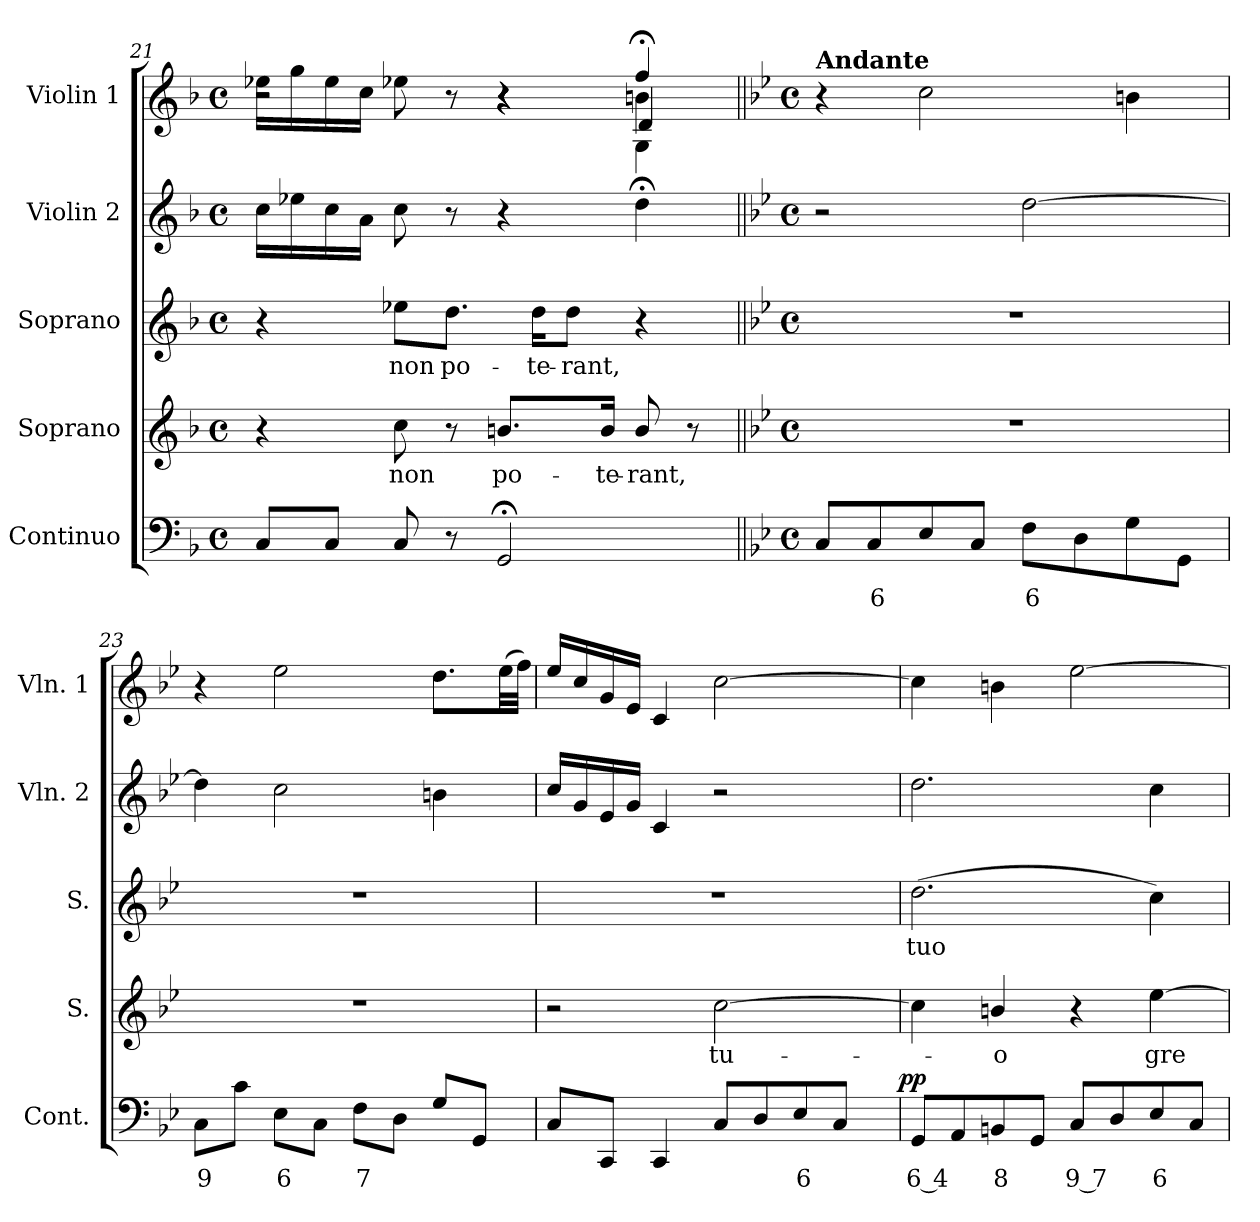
**kern	**text	**dynam	**kern	**text	**kern	**text	**kern	**text	**kern
*part5	*part5	*part5	*part4	*part4	*part3	*part3	*part2	*part2	*part1
*staff5	*staff5	*staff5	*staff4	*staff4	*staff3	*staff3	*staff2	*staff2	*staff1
*I"Continuo	*	*	*I"Soprano	*	*I"Soprano	*	*I"Violin 2	*	*I"Violin 1
*I'Cont.	*	*	*I'S.	*	*I'S.	*	*I'Vln. 2	*	*I'Vln. 1
*clefF4	*	*	*clefG2	*	*clefG2	*	*clefG2	*	*clefG2
*k[b-]	*	*	*k[b-]	*	*k[b-]	*	*k[b-]	*	*k[b-]
*F:	*	*	*F:	*	*F:	*	*F:	*	*F:
*M4/4	*	*	*M4/4	*	*M4/4	*	*M4/4	*	*M4/4
*met(c)	*	*	*met(c)	*	*met(c)	*	*met(c)	*	*met(c)
=21	=21	=21	=21	=21	=21	=21	=21	=21	=21
*	*	*	*	*	*	*	*	*	*^
*	*	*	*	*	*	*	*	*	*	*^
*	*	*	*	*	*	*	*	*	*	*	*^
8Ci/L	.	.	4r	.	4r	.	16cci\LL	.	16ee-Xi\LL	2r	2r	2ryy
.	.	.	.	.	.	.	16ee-Xi\	.	16ggi\	.	.	.
8Ci/J	.	.	.	.	.	.	16cci\	.	16ee-i\	.	.	.
.	.	.	.	.	.	.	16ai\JJ	.	16cci\JJ	.	.	.
!	!	!	!	!LO:LY:b:color=#000000	!	!	!	!	!	!	!	!
!	!	!	!	!	!	!LO:LY:b:color=#000000	!	!	!	!	!	!
8Ci/	.	.	8cci\	non	8ee-Xi\L	non	8cci\	.	8ee-Xi\	.	.	.
!	!	!	!	!	!	!LO:LY:b:color=#000000	!	!	!	!	!	!
8r	.	.	8r	.	8.ddi\J	po-	8r	.	8r	.	.	.
!	!	!	!	!LO:LY:b:color=#000000	!	!	!	!	!	!	!	!
2GG;i/	.	.	8.bni/L	po-	.	.	4r	.	4r	4r	4r	4ryy
!	!	!	!	!	!	!LO:LY:b:color=#000000	!	!	!	!	!	!
.	.	.	.	.	16ddi\KL	-te-	.	.	.	.	.	.
!	!	!	!	!	!	!LO:LY:b:color=#000000	!	!	!	!	!	!
.	.	.	.	.	8ddi\J	-rant,	.	.	.	.	.	.
!	!	!	!	!LO:LY:b:color=#000000	!	!	!	!	!	!	!	!
.	.	.	16bi/Jk	-te-	.	.	.	.	.	.	.	.
!	!	!	!	!LO:LY:b:color=#000000	!	!	!	!	!	!	!	!
.	.	.	8bi/	-rant,	4r	.	4dd;i\	.	4ff;i/	4bni\	4di/	4Gi\
.	.	.	8r	.	.	.	.	.	.	.	.	.
*	*	*	*	*	*	*	*	*	*v	*v	*v	*v
!!LO:PB:g=z
=22||	=22||	=22||	=22||	=22||	=22||	=22||	=22||	=22||	=22||
*k[b-e-]	*	*	*k[b-e-]	*	*k[b-e-]	*	*k[b-e-]	*	*k[b-e-]
*B-:	*	*	*B-:	*	*B-:	*	*B-:	*	*B-:
*M4/4	*	*	*M4/4	*	*M4/4	*	*M4/4	*	*M4/4
*met(c)	*	*	*met(c)	*	*met(c)	*	*met(c)	*	*met(c)
*	*	*	*	*	*	*	*	*	*MM80
!	!	!	!	!	!	!	!	!	!LO:TX:a:B:t=Andante
8Ci/L	.	.	1r	.	1r	.	2r	.	4r
!	!LO:LY:b:color=#000000	!	!	!	!	!	!	!	!
8Ci/	6	.	.	.	.	.	.	.	.
8E-i/	.	.	.	.	.	.	.	.	2cci\
8Ci/J	.	.	.	.	.	.	.	.	.
!	!LO:LY:b:color=#000000	!	!	!	!	!	!	!	!
8Fi\L	6	.	.	.	.	.	[2ddi\	.	.
8Di\	.	.	.	.	.	.	.	.	.
8Gi\	.	.	.	.	.	.	.	.	4bni\
8GGi\J	.	.	.	.	.	.	.	.	.
=23	=23	=23	=23	=23	=23	=23	=23	=23	=23
!	!LO:LY:b:color=#000000	!	!	!	!	!	!	!	!
8Ci\L	9	.	1r	.	1r	.	4ddi\]	.	4r
8ci\J	.	.	.	.	.	.	.	.	.
!	!LO:LY:b:color=#000000	!	!	!	!	!	!	!	!
8E-i\L	6	.	.	.	.	.	2cci\	.	2ee-i\
8Ci\J	.	.	.	.	.	.	.	.	.
!	!LO:LY:b:color=#000000	!	!	!	!	!	!	!	!
8Fi\L	7	.	.	.	.	.	.	.	.
8Di\J	.	.	.	.	.	.	.	.	.
8Gi/L	.	.	.	.	.	.	4bni\	.	8.ddi\L
8GGi/J	.	.	.	.	.	.	.	.	.
.	.	.	.	.	.	.	.	.	(32ee-i\LL
.	.	.	.	.	.	.	.	.	32ffi\JJJ)
=24	=24	=24	=24	=24	=24	=24	=24	=24	=24
*^	*	*	*	*	*	*	*	*	*
8Ci/L	2ryy	.	.	2r	.	1r	.	16cci/LL	.	16ee-i/LL
.	.	.	.	.	.	.	.	16gi/	.	16cci/
8CCi/J	.	.	.	.	.	.	.	16e-i/	.	16gi/
.	.	.	.	.	.	.	.	16gi/JJ	.	16e-i/JJ
4CCi/	.	.	.	.	.	.	.	4ci/	.	4ci/
!	!	!	!	!	!LO:LY:b:color=#000000	!	!	!	!	!
!	!	!	!	!	!	!	!	!	!LO:LY:b:color=#000000	!
8Ci/L	4ryy	.	.	[2cci\	tu-	.	.	2r	p	[2cci\
8Di/	.	.	.	.	.	.	.	.	.	.
!	!	!LO:LY:b:color=#000000	!	!	!	!	!	!	!	!
8E-i/	8ryy	6	.	.	.	.	.	.	.	.
8Ci/J	16ryy	.	.	.	.	.	.	.	.	.
.	32ryy	.	.	.	.	.	.	.	.	.
.	64ryy	.	.	.	.	.	.	.	.	.
.	128...ryy	.	.	.	.	.	.	.	.	.
.	1024ryy	.	pp	.	.	.	.	.	.	.
*v	*v	*	*	*	*	*	*	*	*	*
=25	=25	=25	=25	=25	=25	=25	=25	=25	=25
*^	*	*	*	*	*	*	*	*	*
!	!	!LO:LY:b:color=#000000	!	!	!	!	!	!	!	!
*v	*v	*	*	*	*	*	*	*	*	*
*^	*	*	*	*	*	*	*	*	*
!	!	!	!	!	!	!	!LO:LY:b:color=#000000	!	!	!
*v	*v	*	*	*	*	*	*	*	*	*
8GGi/L	6 4	.	4cci\]	.	(2.ddi\	tuo	2.ddi\	.	4cci\]
8AAi/	.	.	.	.	.	.	.	.	.
!	!LO:LY:b:color=#000000	!	!	!	!	!	!	!	!
!	!	!	!	!LO:LY:b:color=#000000	!	!	!	!	!
8BBni/	8	.	4bni/	-o	.	.	.	.	4bni\
8GGi/J	.	.	.	.	.	.	.	.	.
!	!LO:LY:b:color=#000000	!	!	!	!	!	!	!	!
8Ci/L	9 7	.	4r	.	.	.	.	.	[2ee-i\
8Di/	.	.	.	.	.	.	.	.	.
!	!LO:LY:b:color=#000000	!	!	!	!	!	!	!	!
!	!	!	!	!LO:LY:b:color=#000000	!	!	!	!	!
8E-i/	6	.	[4ee-i\	gre-	4cci\)	.	4cci\	.	.
8Ci/J	.	.	.	.	.	.	.	.	.
=	=	=	=	=	=	=	=	=	=
*-	*-	*-	*-	*-	*-	*-	*-	*-	*-
